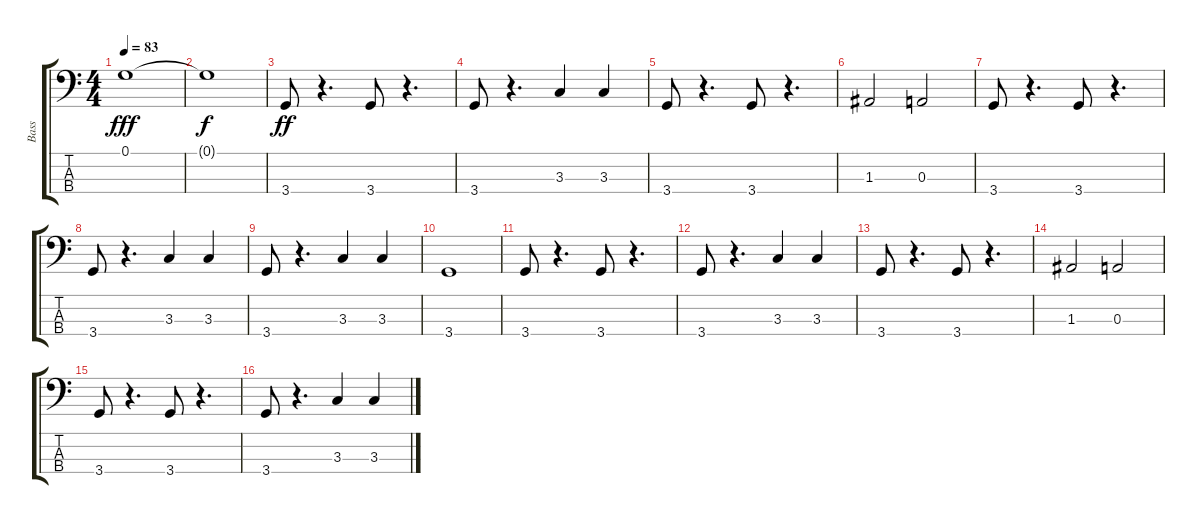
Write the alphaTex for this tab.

\track ("Bass" "Bass") {instrument electricbassfinger}
\staff {score tabs}
\tuning (G2 D2 A1 E1) {hide}
\ts (4 4)
\tempo 83
\clef f4
\ks c
0.1.1{dy fff} |
0.1{t}.1{dy f} |
3.4.8{dy ff} r.4{d} 3.4.8 r.4{d} |
3.4.8 r.4{d} 3.3.4 3.3.4 |
3.4.8 r.4{d} 3.4.8 r.4{d} |
1.3.2 0.3.2 |
3.4.8 r.4{d} 3.4.8 r.4{d} |
3.4.8 r.4{d} 3.3.4 3.3.4 |
3.4.8 r.4{d} 3.3.4 3.3.4 |
3.4.1 |
3.4.8 r.4{d} 3.4.8 r.4{d} |
3.4.8 r.4{d} 3.3.4 3.3.4 |
3.4.8 r.4{d} 3.4.8 r.4{d} |
1.3.2 0.3.2 |
3.4.8 r.4{d} 3.4.8 r.4{d} |
3.4.8 r.4{d} 3.3.4 3.3.4
